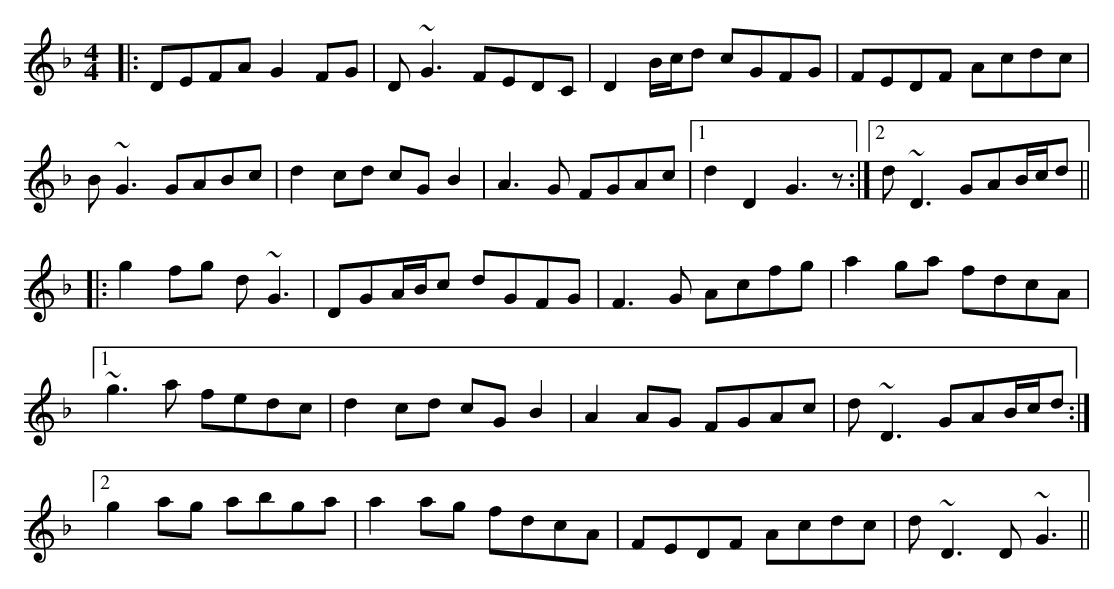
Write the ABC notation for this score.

X:1
M:4/4
K:Gdor
|:DEFA G2FG | D~G3 FEDC | D2B/c/d cGFG | FEDF Acdc |
B~G3 GABc | d2cd cG B2| A3G FGAc |1 d2D2G3z :|2 d~D3GAB/c/d ||
|: g2fg d~G3 | DGA/B/c dGFG | F3G Acfg | a2ga fdcA |
[1 ~g3a fedc | d2cd cG B2 | A2AG FGAc | d~D3GAB/c/d :|
[2 g2ag abga | a2ag fdcA | FEDF Acdc | d~D3 D~G3 ||
